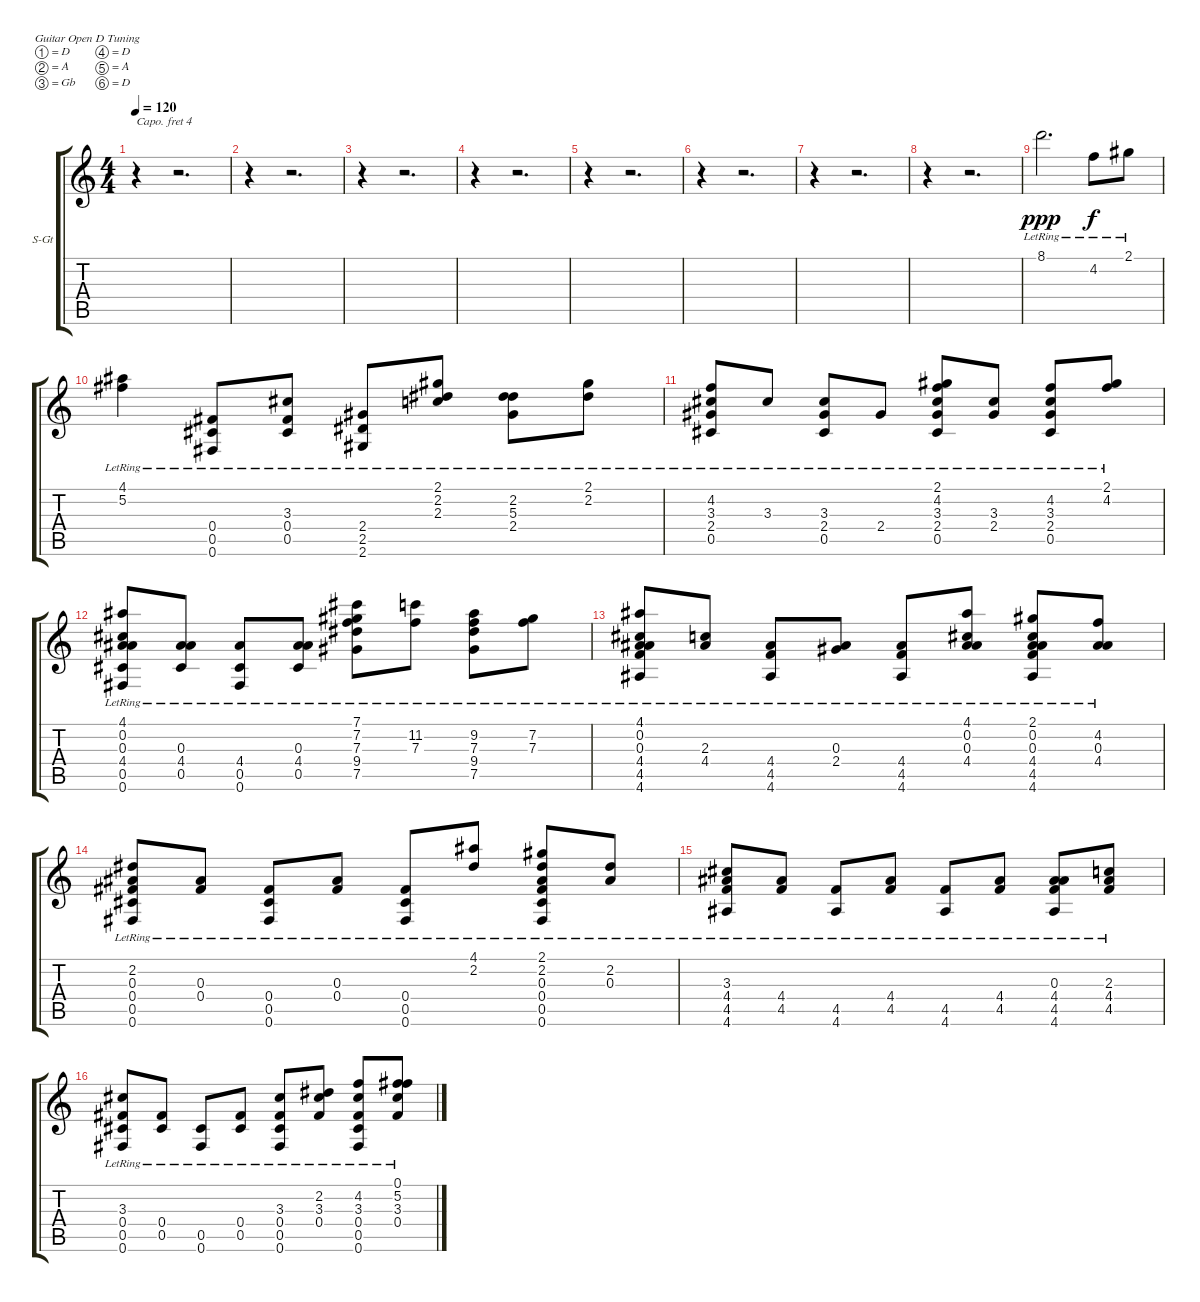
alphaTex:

\bracketExtendMode groupsimilarinstruments
\firstSystemTrackNameOrientation horizontal
\otherSystemsTrackNameOrientation horizontal
\track ("Òô¹ì 2" "S-Gt") {instrument acousticguitarsteel}
\staff {score tabs}
\capo 4
\tuning (D4 A3 Gb3 D3 A2 D2)
\ts (4 4)
\tempo 120
\clef g2
\ks c
r.4{dy ppp} r.2{d} |
r.4 r.2{d} |
r.4 r.2{d} |
r.4 r.2{d} |
r.4 r.2{d} |
r.4 r.2{d} |
r.4 r.2{d} |
r.4 r.2{d} |
8.1{lr}.2{d} 4.2{lr}.8{dy f} 2.1{lr}.8 |
(4.1{lr} 5.2{lr}).4 (0.4{lr} 0.5{lr} 0.6{lr}).8 (3.3{lr} 0.4{lr} 0.5{lr}).8 (2.4{lr} 2.5{lr} 2.6{lr}).8 (2.1{lr} 2.2{lr} 2.3{lr}).8 (2.2{lr} 5.3{lr} 2.4{lr}).8 (2.1{lr} 2.2{lr}).8 |
(4.2{lr} 3.3{lr} 2.4{lr} 0.5{lr}).8 3.3{lr}.8 (3.3{lr} 2.4{lr} 0.5{lr}).8 2.4{lr}.8 (2.1{lr} 4.2{lr} 3.3{lr} 2.4{lr} 0.5{lr}).8 (3.3{lr} 2.4{lr}).8 (4.2{lr} 3.3{lr} 2.4{lr} 0.5{lr}).8 (2.1{lr} 4.2{lr}).8 |
(4.1{lr} 0.2{lr} 0.3{lr} 4.4{lr} 0.5{lr} 0.6{lr}).8 (0.3{lr} 4.4{lr} 0.5{lr}).8 (4.4{lr} 0.5{lr} 0.6{lr}).8 (0.3{lr} 4.4{lr} 0.5{lr}).8 (7.1{lr} 7.2{lr} 7.3{lr} 9.4{lr} 7.5{lr}).8 (11.2{lr} 7.3{lr}).8 (9.2{lr} 7.3{lr} 9.4{lr} 7.5{lr}).8 (7.2{lr} 7.3{lr}).8 |
(4.1{lr} 0.2{lr} 0.3{lr} 4.4{lr} 4.5{lr} 4.6{lr}).8 (2.3{lr} 4.4{lr}).8 (4.4{lr} 4.5{lr} 4.6{lr}).8 (0.3{lr} 2.4{lr}).8 (4.4{lr} 4.5{lr} 4.6{lr}).8 (4.1{lr} 0.2{lr} 0.3{lr} 4.4{lr}).8 (2.1{lr} 0.2{lr} 0.3{lr} 4.4{lr} 4.5{lr} 4.6{lr}).8 (4.2{lr} 0.3{lr} 4.4{lr}).8 |
(2.2{lr} 0.3{lr} 0.4{lr} 0.5{lr} 0.6{lr}).8 (0.3{lr} 0.4{lr}).8 (0.4{lr} 0.5{lr} 0.6{lr}).8 (0.3{lr} 0.4{lr}).8 (0.4{lr} 0.5{lr} 0.6{lr}).8 (4.1{lr} 2.2{lr}).8 (2.1{lr} 2.2{lr} 0.3{lr} 0.4{lr} 0.5{lr} 0.6{lr}).8 (2.2{lr} 0.3{lr}).8 |
(3.3{lr} 4.4{lr} 4.5{lr} 4.6{lr}).8 (4.4{lr} 4.5{lr}).8 (4.5{lr} 4.6{lr}).8 (4.4{lr} 4.5{lr}).8 (4.5{lr} 4.6{lr}).8 (4.4{lr} 4.5{lr}).8 (0.3{lr} 4.4{lr} 4.5{lr} 4.6{lr}).8 (2.3{lr} 4.4{lr} 4.5{lr}).8 |
(3.3{lr} 0.4{lr} 0.5{lr} 0.6{lr}).8 (0.4{lr} 0.5{lr}).8 (0.5{lr} 0.6{lr}).8 (0.4{lr} 0.5{lr}).8 (3.3{lr} 0.4{lr} 0.5{lr} 0.6{lr}).8 (2.2{lr} 3.3{lr} 0.4{lr}).8 (4.2{lr} 3.3{lr} 0.4{lr} 0.5{lr} 0.6{lr}).8 (0.1{lr} 5.2{lr} 3.3{lr} 0.4{lr}).8
